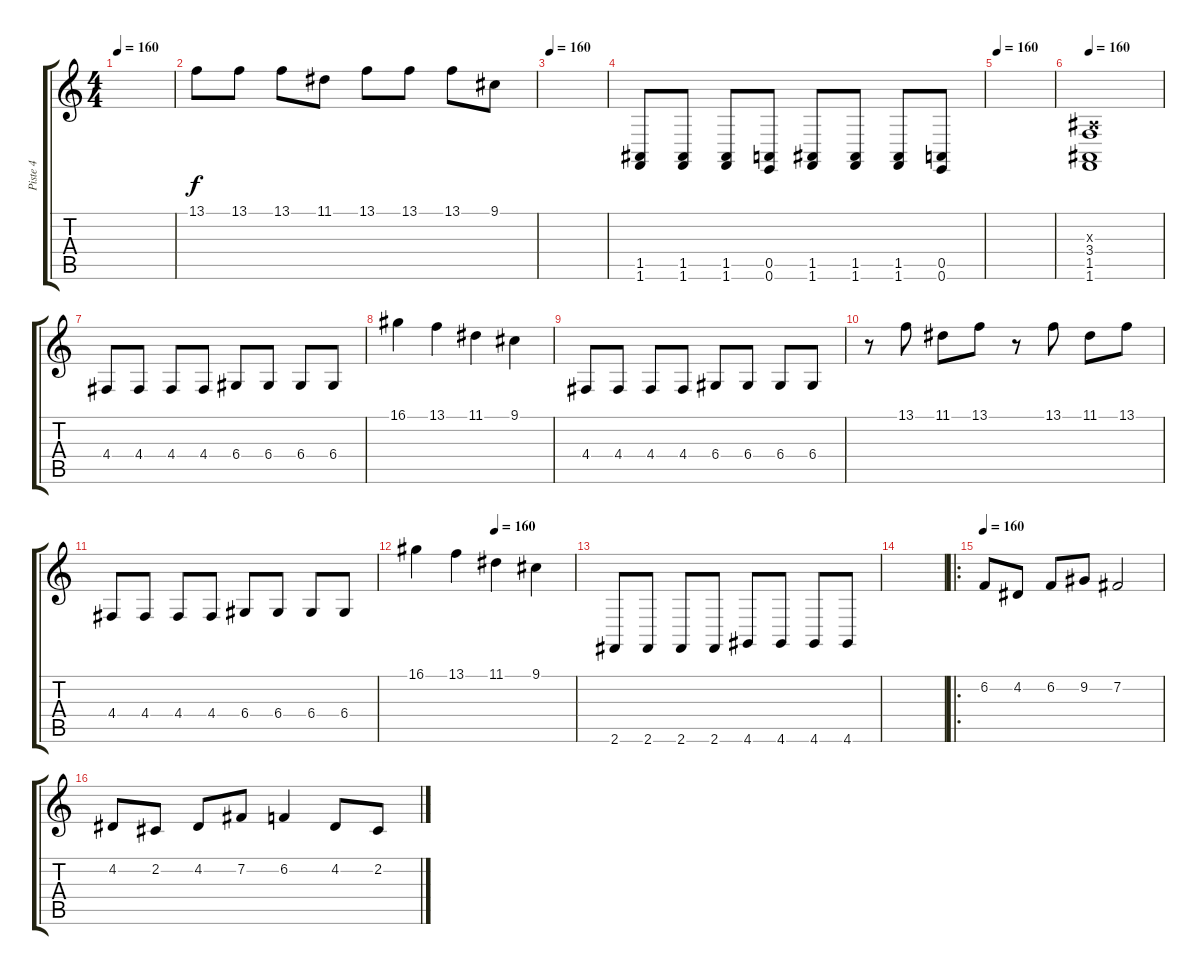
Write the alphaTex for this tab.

\track ("Piste 4" "Piste 4") {instrument lead6voice}
\staff {score tabs}
\tuning (E4 B3 G3 D3 A2 E2) {hide}
\ts (4 4)
\tempo 160
\clef g2
\ks c
|
13.1.8 13.1.8 13.1.8 11.1.8 13.1.8 13.1.8 13.1.8 9.1.8 |
\tempo 160
|
(1.5 1.6).8 (1.5 1.6).8 (1.5 1.6).8 (0.5 0.6).8 (1.5 1.6).8 (1.5 1.6).8 (1.5 1.6).8 (0.5 0.6).8 |
\tempo 160
|
\tempo 160
(3.3{x} 3.4 1.5 1.6).1 |
4.4.8 4.4.8 4.4.8 4.4.8 6.4.8 6.4.8 6.4.8 6.4.8 |
16.1.4 13.1.4 11.1.4 9.1.4 |
4.4.8 4.4.8 4.4.8 4.4.8 6.4.8 6.4.8 6.4.8 6.4.8 |
r.8 13.1.8 11.1.8 13.1.8 r.8 13.1.8 11.1.8 13.1.8 |
4.4.8 4.4.8 4.4.8 4.4.8 6.4.8 6.4.8 6.4.8 6.4.8 |
\tempo (160 0.5)
16.1.4 13.1.4 11.1.4 9.1.4 |
2.6.8 2.6.8 2.6.8 2.6.8 4.6.8 4.6.8 4.6.8 4.6.8 |
|
\ro
\tempo 160
6.2.8 4.2.8 6.2.8 9.2.8 7.2.2 |
4.2.8 2.2.8 4.2.8 7.2.8 6.2.4 4.2.8 2.2.8
